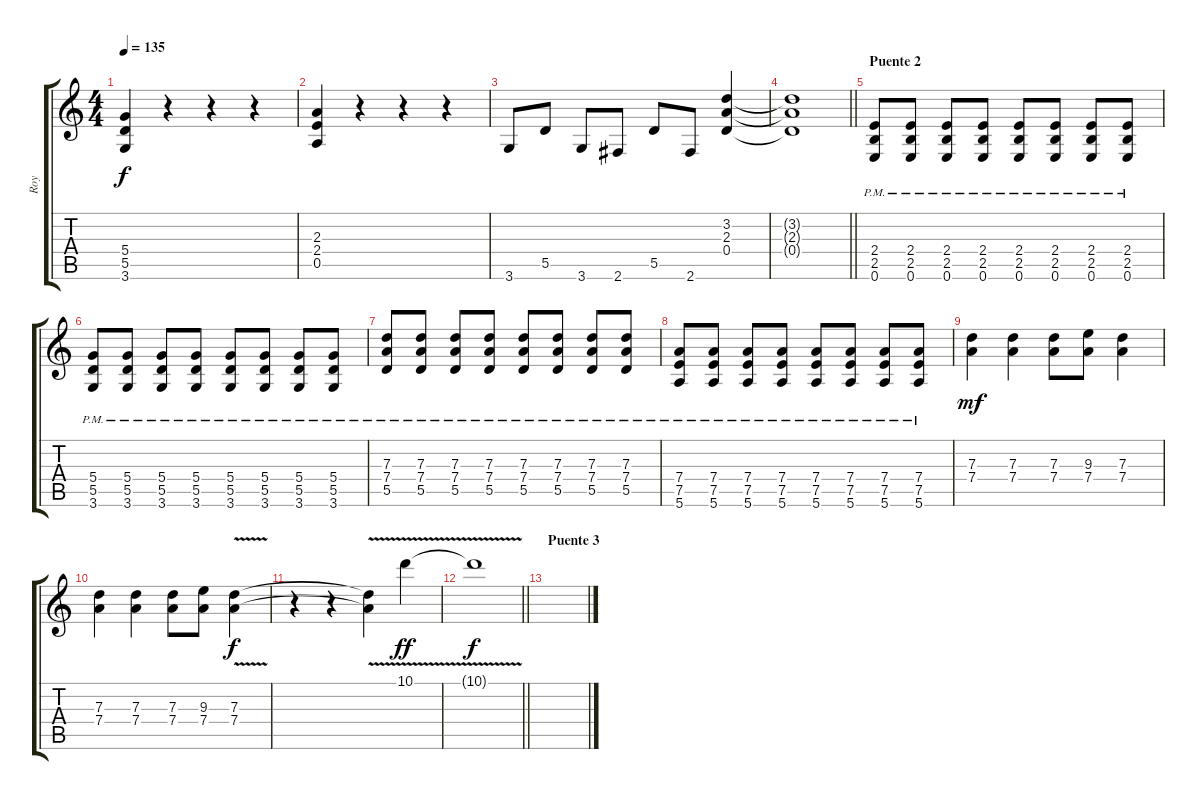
\track ("Roy" "Roy") {instrument distortionguitar}
\staff {score tabs}
\tuning (E4 B3 G3 D3 A2 E2) {hide}
\ts (4 4)
\tempo 135
\clef g2
\ks c
(5.4 5.5 3.6).4{dy f} r.4 r.4 r.4 |
(2.3 2.4 0.5).4 r.4 r.4 r.4 |
3.6.8 5.5.8 3.6.8 2.6.8 5.5.8 2.6.8 (3.2 2.3 0.4).4 |
\barLineRight lightlight
(3.2{t} 2.3{t} 0.4{t}).1 |
\section ("" "Puente 2")
(2.4{pm} 2.5{pm} 0.6{pm}).8 (2.4{pm} 2.5{pm} 0.6{pm}).8 (2.4{pm} 2.5{pm} 0.6{pm}).8 (2.4{pm} 2.5{pm} 0.6{pm}).8 (2.4{pm} 2.5{pm} 0.6{pm}).8 (2.4{pm} 2.5{pm} 0.6{pm}).8 (2.4{pm} 2.5{pm} 0.6{pm}).8 (2.4{pm} 2.5{pm} 0.6{pm}).8 |
(5.4{pm} 5.5{pm} 3.6{pm}).8 (5.4{pm} 5.5{pm} 3.6{pm}).8 (5.4{pm} 5.5{pm} 3.6{pm}).8 (5.4{pm} 5.5{pm} 3.6{pm}).8 (5.4{pm} 5.5{pm} 3.6{pm}).8 (5.4{pm} 5.5{pm} 3.6{pm}).8 (5.4{pm} 5.5{pm} 3.6{pm}).8 (5.4{pm} 5.5{pm} 3.6{pm}).8 |
(7.3{pm} 7.4{pm} 5.5{pm}).8 (7.3{pm} 7.4{pm} 5.5{pm}).8 (7.3{pm} 7.4{pm} 5.5{pm}).8 (7.3{pm} 7.4{pm} 5.5{pm}).8 (7.3{pm} 7.4{pm} 5.5{pm}).8 (7.3{pm} 7.4{pm} 5.5{pm}).8 (7.3{pm} 7.4{pm} 5.5{pm}).8 (7.3{pm} 7.4{pm} 5.5{pm}).8 |
(7.4{pm} 7.5{pm} 5.6{pm}).8 (7.4{pm} 7.5{pm} 5.6{pm}).8 (7.4{pm} 7.5{pm} 5.6{pm}).8 (7.4{pm} 7.5{pm} 5.6{pm}).8 (7.4{pm} 7.5{pm} 5.6{pm}).8 (7.4{pm} 7.5{pm} 5.6{pm}).8 (7.4{pm} 7.5{pm} 5.6{pm}).8 (7.4{pm} 7.5{pm} 5.6{pm}).8 |
(7.3 7.4).4{dy mf} (7.3 7.4).4 (7.3 7.4).8 (9.3 7.4).8 (7.3 7.4).4 |
(7.3 7.4).4 (7.3 7.4).4 (7.3 7.4).8 (9.3 7.4).8 (7.3{v} 7.4{v}).4{dy f} |
r.4 r.4 (7.3{t} 7.4{t}).4 10.1{v}.4{dy ff} |
\barLineRight lightlight
10.1{t}.1{dy f} |
\section ("" "Puente 3")
